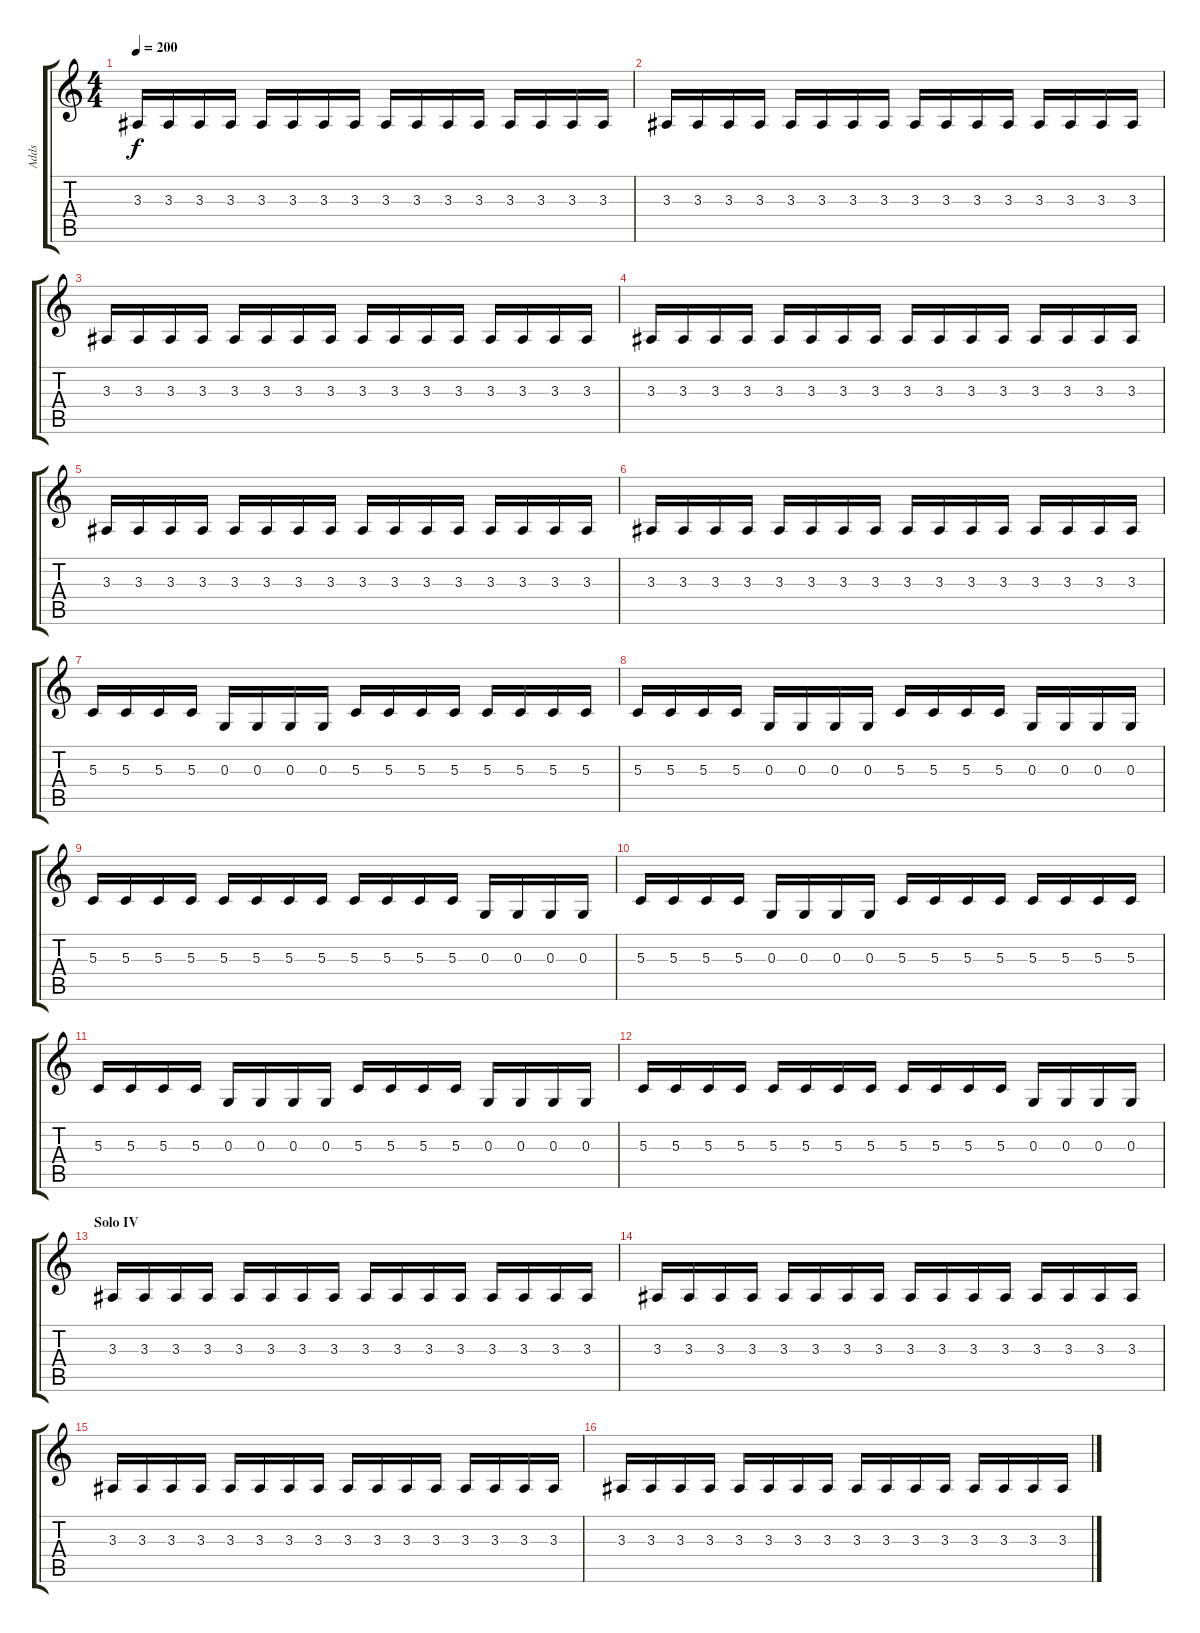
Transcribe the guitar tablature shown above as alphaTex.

\track ("Adds" "Adds") {instrument stringensemble1}
\staff {score tabs}
\tuning (E4 B3 G3 D3 A2 E2) {hide}
\ts (4 4)
\tempo 200
\clef g2
\ks c
3.3.16{dy f instrument overdrivenguitar} 3.3.16 3.3.16 3.3.16 3.3.16 3.3.16 3.3.16 3.3.16 3.3.16 3.3.16 3.3.16 3.3.16 3.3.16 3.3.16 3.3.16 3.3.16 |
3.3.16 3.3.16 3.3.16 3.3.16 3.3.16 3.3.16 3.3.16 3.3.16 3.3.16 3.3.16 3.3.16 3.3.16 3.3.16 3.3.16 3.3.16 3.3.16 |
3.3.16 3.3.16 3.3.16 3.3.16 3.3.16 3.3.16 3.3.16 3.3.16 3.3.16 3.3.16 3.3.16 3.3.16 3.3.16 3.3.16 3.3.16 3.3.16 |
3.3.16 3.3.16 3.3.16 3.3.16 3.3.16 3.3.16 3.3.16 3.3.16 3.3.16 3.3.16 3.3.16 3.3.16 3.3.16 3.3.16 3.3.16 3.3.16 |
3.3.16 3.3.16 3.3.16 3.3.16 3.3.16 3.3.16 3.3.16 3.3.16 3.3.16 3.3.16 3.3.16 3.3.16 3.3.16 3.3.16 3.3.16 3.3.16 |
3.3.16 3.3.16 3.3.16 3.3.16 3.3.16 3.3.16 3.3.16 3.3.16 3.3.16 3.3.16 3.3.16 3.3.16 3.3.16 3.3.16 3.3.16 3.3.16 |
5.3.16 5.3.16 5.3.16 5.3.16 0.3.16 0.3.16 0.3.16 0.3.16 5.3.16 5.3.16 5.3.16 5.3.16 5.3.16 5.3.16 5.3.16 5.3.16 |
5.3.16 5.3.16 5.3.16 5.3.16 0.3.16 0.3.16 0.3.16 0.3.16 5.3.16 5.3.16 5.3.16 5.3.16 0.3.16 0.3.16 0.3.16 0.3.16 |
5.3.16 5.3.16 5.3.16 5.3.16 5.3.16 5.3.16 5.3.16 5.3.16 5.3.16 5.3.16 5.3.16 5.3.16 0.3.16 0.3.16 0.3.16 0.3.16 |
5.3.16 5.3.16 5.3.16 5.3.16 0.3.16 0.3.16 0.3.16 0.3.16 5.3.16 5.3.16 5.3.16 5.3.16 5.3.16 5.3.16 5.3.16 5.3.16 |
5.3.16 5.3.16 5.3.16 5.3.16 0.3.16 0.3.16 0.3.16 0.3.16 5.3.16 5.3.16 5.3.16 5.3.16 0.3.16 0.3.16 0.3.16 0.3.16 |
5.3.16 5.3.16 5.3.16 5.3.16 5.3.16 5.3.16 5.3.16 5.3.16 5.3.16 5.3.16 5.3.16 5.3.16 0.3.16 0.3.16 0.3.16 0.3.16 |
\section ("" "Solo IV")
3.3.16{instrument overdrivenguitar} 3.3.16 3.3.16 3.3.16 3.3.16 3.3.16 3.3.16 3.3.16 3.3.16 3.3.16 3.3.16 3.3.16 3.3.16 3.3.16 3.3.16 3.3.16 |
3.3.16 3.3.16 3.3.16 3.3.16 3.3.16 3.3.16 3.3.16 3.3.16 3.3.16 3.3.16 3.3.16 3.3.16 3.3.16 3.3.16 3.3.16 3.3.16 |
3.3.16 3.3.16 3.3.16 3.3.16 3.3.16 3.3.16 3.3.16 3.3.16 3.3.16 3.3.16 3.3.16 3.3.16 3.3.16 3.3.16 3.3.16 3.3.16 |
3.3.16 3.3.16 3.3.16 3.3.16 3.3.16 3.3.16 3.3.16 3.3.16 3.3.16 3.3.16 3.3.16 3.3.16 3.3.16 3.3.16 3.3.16 3.3.16
